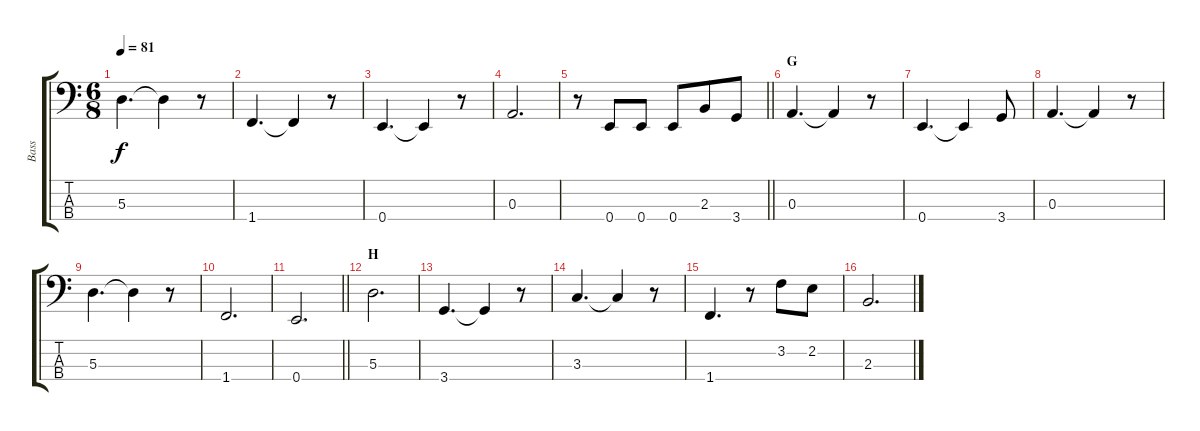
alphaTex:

\track ("Bass" "Bass") {instrument electricbassfinger}
\staff {score tabs}
\tuning (G2 D2 A1 E1) {hide}
\ts (6 8)
\tempo 81
\clef f4
\ks c
5.3.4{d dy f} 5.3{t}.4 r.8 |
1.4.4{d} 1.4{t}.4 r.8 |
0.4.4{d} 0.4{t}.4 r.8 |
0.3.2{d} |
\barLineRight lightlight
r.8 0.4.8 0.4.8 0.4.8 2.3.8 3.4.8 |
\section ("" "G")
0.3.4{d} 0.3{t}.4 r.8 |
0.4.4{d} 0.4{t}.4 3.4.8 |
0.3.4{d} 0.3{t}.4 r.8 |
5.3.4{d} 5.3{t}.4 r.8 |
1.4.2{d} |
\barLineRight lightlight
0.4.2{d} |
\section ("" "H")
5.3.2{d} |
3.4.4{d} 3.4{t}.4 r.8 |
3.3.4{d} 3.3{t}.4 r.8 |
1.4.4{d} r.8 3.2.8 2.2.8 |
2.3.2{d}
